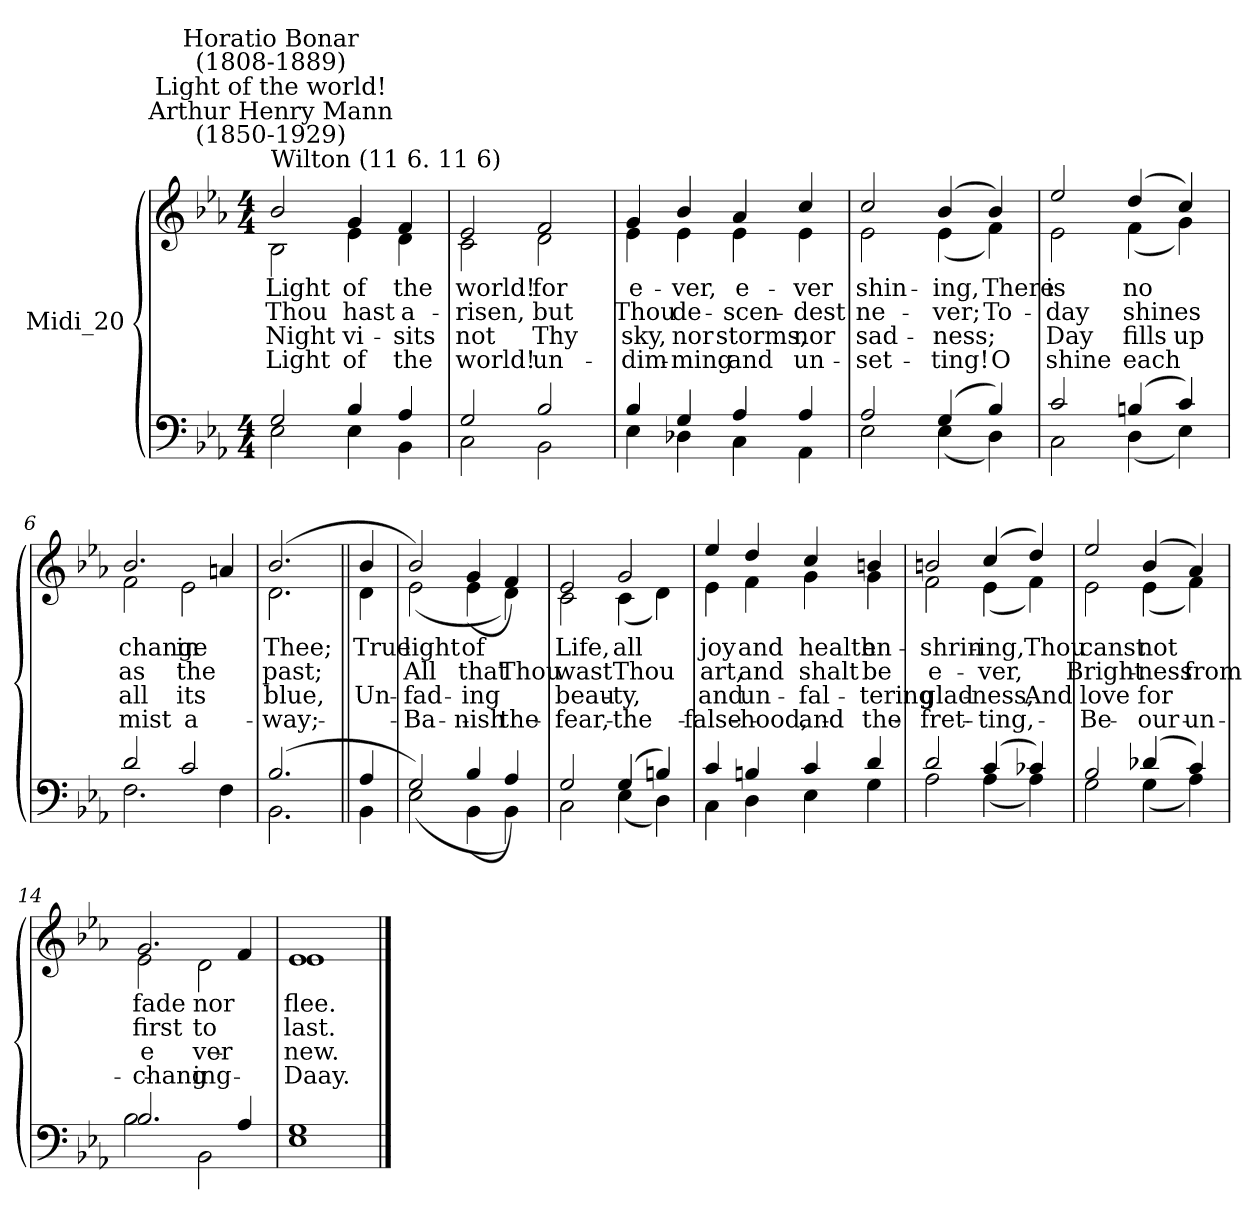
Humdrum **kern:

**kern	**kern	**text	**text	**text	**text
*part2	*part1	*part1	*part1	*part1	*part1
*staff2	*staff1	*staff1	*staff1	*staff1	*staff1
*I"Midi_20	*I"Midi_20	*	*	*	*
*clefF4	*clefG2	*	*	*	*
*k[b-e-a-]	*k[b-e-a-]	*	*	*	*
*E-:	*E-:	*	*	*	*
*M4/4	*M4/4	*	*	*	*
=1	=1	=1	=1	=1	=1
*^	*^	*	*	*	*
!	!	!LO:TX:a:t=Wilton (11 6. 11 6)	!	!	!	!	!
!	!	!LO:TX:a:cj:t=Arthur Henry Mann\n(1850-1929)	!	!	!	!	!
!	!	!LO:TX:a:cj:t=Light of the world!	!	!	!	!	!
!	!	!LO:TX:a:cj:t=Horatio Bonar\n(1808-1889)	!	!	!	!	!
!	!	!	!	!LO:LY:b	!LO:LY:b	!LO:LY:b	!LO:LY:b
2G/	2E-\	2b-/	2B-\	Light	Thou	Night	Light
!	!	!	!	!LO:LY:b	!LO:LY:b	!LO:LY:b	!LO:LY:b
4B-/	4E-\	4g/	4e-\	of	hast	vi-	-of
!	!	!	!	!LO:LY:b	!LO:LY:b	!LO:LY:b	!LO:LY:b
4A-/	4BB-\	4f/	4d\	the	a-	-sits	the
=2	=2	=2	=2	=2	=2	=2	=2
!	!	!	!	!LO:LY:b	!LO:LY:b	!LO:LY:b	!LO:LY:b
2G/	2C\	2e-/	2c\	world!	risen,	not	world!
!	!	!	!	!LO:LY:b	!LO:LY:b	!LO:LY:b	!LO:LY:b
2B-/	2BB-\	2f/	2d\	for	but	Thy	un-
=3	=3	=3	=3	=3	=3	=3	=3
!	!	!	!	!LO:LY:b	!LO:LY:b	!LO:LY:b	!LO:LY:b
4B-/	4E-\	4g/	4e-\	-e-	-Thou	sky,	dim-
!	!	!	!	!LO:LY:b	!LO:LY:b	!LO:LY:b	!LO:LY:b
4G/	4D-X\	4b-/	4e-\	-ver,	de-	-nor	ming
!	!	!	!	!LO:LY:b	!LO:LY:b	!LO:LY:b	!LO:LY:b
4A-/	4C\	4a-/	4e-\	e-	-scen-	-storms,	and
!	!	!	!	!LO:LY:b	!LO:LY:b	!LO:LY:b	!LO:LY:b
4A-/	4AA-\	4cc/	4e-\	ver	dest	nor	un-
=4	=4	=4	=4	=4	=4	=4	=4
!	!	!	!	!LO:LY:b	!LO:LY:b	!LO:LY:b	!LO:LY:b
2A-/	2E-\	2cc/	2e-\	-shin-	-ne-	-sad-	-set-
!	!	!	!	!LO:LY:b	!LO:LY:b	!LO:LY:b	!LO:LY:b
(>4G/	(<4E-\	(>4b-/	(<4e-\	-ing,	ver;	ness;	ting!
!	!	!	!	!LO:LY:b	!LO:LY:b	!	!LO:LY:b
4B-/)	4D\)	4b-/)	4f\)	There	To-	.	-O
!!LO:LB:g=z	!!
=5	=5	=5	=5	=5	=5	=5	=5
!	!	!	!	!LO:LY:b	!LO:LY:b	!LO:LY:b	!LO:LY:b
2c/	2C\	2ee-/	2e-\	is	day	Day	shine
!	!	!	!	!LO:LY:b	!LO:LY:b	!LO:LY:b	!LO:LY:b
(>4Bn/	(<4D\	(>4dd/	(<4f\	no	shines	fills	each
!	!	!	!	!	!	!LO:LY:b	!
4c/)	4E-\)	4cc/)	4g\)	.	.	up	.
=6	=6	=6	=6	=6	=6	=6	=6
!	!	!	!	!LO:LY:b	!LO:LY:b	!LO:LY:b	!LO:LY:b
2d/	2.F\	2.b-/	2f\	change	as	all	mist
!	!	!	!	!LO:LY:b	!LO:LY:b	!LO:LY:b	!LO:LY:b
2c/	.	.	2e-\	in	the	its	a-
.	4F\	4an/	.	.	.	.	.
=7	=7	=7	=7	=7	=7	=7	=7
!	!	!	!	!LO:LY:b	!LO:LY:b	!LO:LY:b	!LO:LY:b
(>2.B-/	(>2.BB-\	(>2.b-/	(>2.d\	-Thee;	past;	blue,	way;
=8||	=8||	=8||	=8||	=8||	=8||	=8||	=8||
!	!	!	!	!LO:LY:b	!	!LO:LY:b	!
4A-/	4BB-\	4b-/	4d\	True	.	Un-	.
=9	=9	=9	=9	=9	=9	=9	=9
!	!	!	!	!LO:LY:b	!LO:LY:b	!LO:LY:b	!LO:LY:b
2G/)	(2E-\	2b-/)	(2e-\	-light	All	fad-	-Ba-
!	!	!	!	!LO:LY:b	!LO:LY:b	!LO:LY:b	!LO:LY:b
4B-/	(<4BB-\	4g/	(<4e-\	-of	that	ing	nish
!	!	!	!	!	!LO:LY:b	!	!LO:LY:b
4A-/)	4BB-\)	4f/)	4d\)	.	Thou	.	the
!!LO:LB:g=z	!!
=10	=10	=10	=10	=10	=10	=10	=10
!	!	!	!	!LO:LY:b	!LO:LY:b	!LO:LY:b	!LO:LY:b
2G/	2C\	2e-/	2c\	Life,	wast	beau-	-fear,
!	!	!	!	!LO:LY:b	!LO:LY:b	!LO:LY:b	!LO:LY:b
(>4G/	(<4E-\	2g/	(<4c\	all	Thou	ty,	the
4Bn/)	4D\)	.	4d\)	.	.	.	.
=11	=11	=11	=11	=11	=11	=11	=11
!	!	!	!	!LO:LY:b	!LO:LY:b	!LO:LY:b	!LO:LY:b
4c/	4C\	4ee-/	4e-\	joy	art,	and	false-
!	!	!	!	!LO:LY:b	!LO:LY:b	!LO:LY:b	!LO:LY:b
4Bn/	4D\	4dd/	4f\	-and	and	un-	-hood,
!	!	!	!	!LO:LY:b	!LO:LY:b	!LO:LY:b	!LO:LY:b
4c/	4E-\	4cc/	4g\	health	shalt	fal-	-and
!	!	!	!	!LO:LY:b	!LO:LY:b	!LO:LY:b	!LO:LY:b
4d/	4G\	4bn/	4g\	en-	-be	tering	the
=12	=12	=12	=12	=12	=12	=12	=12
!	!	!	!	!LO:LY:b	!LO:LY:b	!LO:LY:b	!LO:LY:b
2d/	2A-\	2bn/	2f\	shrin-	-e-	-glad-	-fret-
!	!	!	!	!LO:LY:b	!LO:LY:b	!LO:LY:b	!LO:LY:b
(>4c/	(<4A-\	(>4cc/	(<4e-\	-ing,	ver,	ness,	ting,
!	!	!	!	!LO:LY:b	!	!LO:LY:b	!
4c-X/)	4A-\)	4dd/)	4f\)	Thou	.	And	.
=13	=13	=13	=13	=13	=13	=13	=13
!	!	!	!	!LO:LY:b	!LO:LY:b	!LO:LY:b	!LO:LY:b
2B-/	2G\	2ee-/	2e-\	canst	Bright-	-love	Be
!	!	!	!	!LO:LY:b	!LO:LY:b	!LO:LY:b	!LO:LY:b
(>4d-X/	(<4G\	(>4b-/	(<4e-\	not	ness	for	our
!	!	!	!	!	!LO:LY:b	!	!LO:LY:b
4c/)	4A-\)	4a-/)	4f\)	.	from	.	un-
=14	=14	=14	=14	=14	=14	=14	=14
!	!	!	!	!LO:LY:b	!LO:LY:b	!LO:LY:b	!LO:LY:b
2.B-/	2B-\	2.g/	2e-\	-fade	first	e-	-chang-
!	!	!	!	!LO:LY:b	!LO:LY:b	!LO:LY:b	!LO:LY:b
.	2BB-\	.	2d\	-nor	to	ver	ing
4A-/	.	4f/	.	.	.	.	.
=15	=15	=15	=15	=15	=15	=15	=15
!	!	!	!	!LO:LY:b	!LO:LY:b	!LO:LY:b	!LO:LY:b
1G/	1E-\	1e-/	1e-\	flee.	last.	new.	Daay.
*v	*v	*	*	*	*	*	*
*	*v	*v	*	*	*	*
==	==	==	==	==	==
*-	*-	*-	*-	*-	*-
